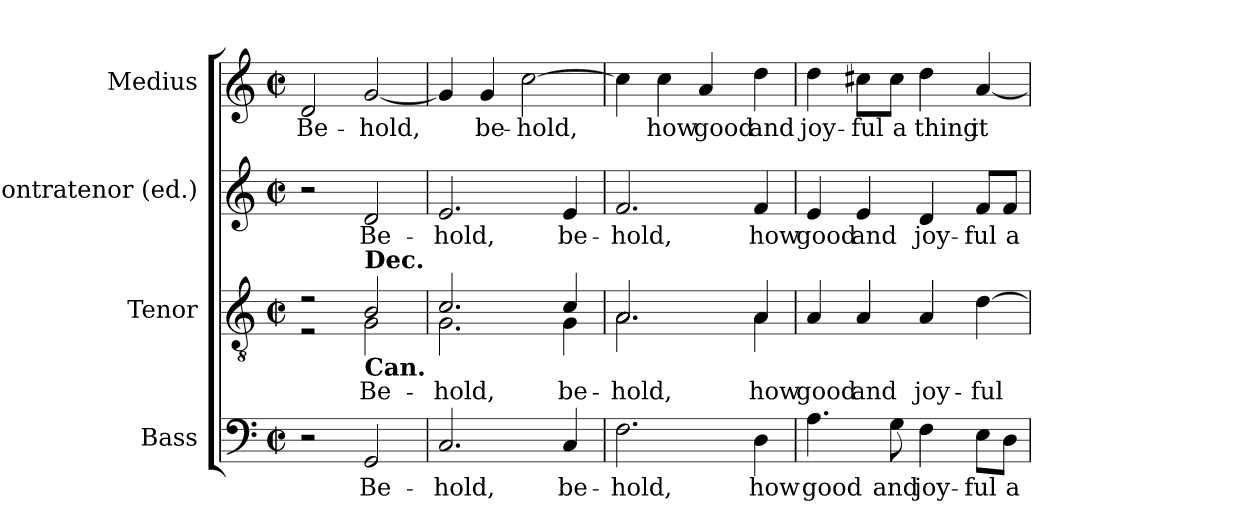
**kern	**text	**kern	**text	**kern	**text	**kern	**text
*part4	*part4	*part3	*part3	*part2	*part2	*part1	*part1
*staff4	*staff4	*staff3	*staff3	*staff2	*staff2	*staff1	*staff1
*I"Bass	*	*I"Tenor	*	*I"Contratenor (ed.)	*	*I"Medius	*
*I'B.	*	*I'T.	*	*I'Ct.	*	*I'M.	*
!!LO:PB:g=z
*clefF4	*	*clefGv2	*	*clefG2	*	*clefG2	*
*	*	*ITrd7c12	*	*	*	*	*
*k[]	*	*k[]	*	*k[]	*	*k[]	*
*C:	*	*C:	*	*C:	*	*C:	*
*M2/2	*	*M2/2	*	*M2/2	*	*M2/2	*
*met(c|)	*	*met(c|)	*	*met(c|)	*	*met(c|)	*
=1	=1	=1	=1	=1	=1	=1	=1
*	*	*^	*	*	*	*	*
!	!	!	!	!	!	!	!	!LO:LY:b:color=#000000
2r	.	2r	2r	.	2r	.	2di/	Be-
!	!LO:LY:b:color=#000000	!	!	!	!	!	!	!
!	!	!	!	!LO:LY:b:color=#000000	!	!	!	!
!	!	!	!	!	!	!LO:LY:b:color=#000000	!	!
!	!	!LO:TX:a:B:t=Dec.	!	!	!	!	!	!
!	!	!LO:TX:b:B:t=Can.	!	!	!	!	!	!
!	!	!	!	!	!	!	!	!LO:LY:b:color=#000000
2GGi/	Be-	2BBi/	2GGi\	Be-	2di/	Be-	[<2gi/	-hold,
=2	=2	=2	=2	=2	=2	=2	=2	=2
!	!LO:LY:b:color=#000000	!	!	!	!	!	!	!
!	!	!	!	!LO:LY:b:color=#000000	!	!	!	!
!	!	!	!	!	!	!LO:LY:b:color=#000000	!	!
2.Ci/	-hold,	2.Ci/	2.GGi\	-hold,	2.ei/	-hold,	4gi/]	.
!	!	!	!	!	!	!	!	!LO:LY:b:color=#000000
.	.	.	.	.	.	.	4gi/	be-
!	!	!	!	!	!	!	!	!LO:LY:b:color=#000000
.	.	.	.	.	.	.	[>2cci\	-hold,
!	!LO:LY:b:color=#000000	!	!	!	!	!	!	!
!	!	!	!	!LO:LY:b:color=#000000	!	!	!	!
!	!	!	!	!	!	!LO:LY:b:color=#000000	!	!
4Ci/	be-	4Ci/	4GGi\	be-	4ei/	be-	.	.
=3	=3	=3	=3	=3	=3	=3	=3	=3
!	!LO:LY:b:color=#000000	!	!	!	!	!	!	!
!	!	!	!	!LO:LY:b:color=#000000	!	!	!	!
!	!	!	!	!	!	!LO:LY:b:color=#000000	!	!
2.Fi\	-hold,	2.AAi/	2.AAi\	-hold,	2.fi/	-hold,	4cci\]	.
!	!	!	!	!	!	!	!	!LO:LY:b:color=#000000
.	.	.	.	.	.	.	4cci\	how
!	!	!	!	!	!	!	!	!LO:LY:b:color=#000000
.	.	.	.	.	.	.	4ai/	good
!	!LO:LY:b:color=#000000	!	!	!	!	!	!	!
!	!	!	!	!LO:LY:b:color=#000000	!	!	!	!
!	!	!	!	!	!	!LO:LY:b:color=#000000	!	!
!	!	!	!	!	!	!	!	!LO:LY:b:color=#000000
4Di\	how	4AAi/	4AAi\	how	4fi/	how	4ddi\	and
*	*	*v	*v	*	*	*	*	*
=4	=4	=4	=4	=4	=4	=4	=4
*	*	*^	*	*	*	*	*
!	!LO:LY:b:color=#000000	!	!	!	!	!	!	!
*	*	*v	*v	*	*	*	*	*
*	*	*^	*	*	*	*	*
!	!	!	!	!LO:LY:b:color=#000000	!	!	!	!
*	*	*v	*v	*	*	*	*	*
*	*	*^	*	*	*	*	*
!	!	!	!	!	!	!LO:LY:b:color=#000000	!	!
*	*	*v	*v	*	*	*	*	*
*	*	*^	*	*	*	*	*
!	!	!	!	!	!	!	!	!LO:LY:b:color=#000000
*	*	*v	*v	*	*	*	*	*
4.Ai\	good	4AAi/	good	4ei/	good	4ddi\	joy-
!	!	!	!LO:LY:b:color=#000000	!	!	!	!
!	!	!	!	!	!LO:LY:b:color=#000000	!	!
!	!	!	!	!	!	!	!LO:LY:b:color=#000000
.	.	4AAi/	and	4ei/	and	8cc#Xi\L	-ful
!	!LO:LY:b:color=#000000	!	!	!	!	!	!
!	!	!	!	!	!	!	!LO:LY:b:color=#000000
8Gi\	and	.	.	.	.	8cc#i\J	a
!	!LO:LY:b:color=#000000	!	!	!	!	!	!
!	!	!	!LO:LY:b:color=#000000	!	!	!	!
!	!	!	!	!	!LO:LY:b:color=#000000	!	!
!	!	!	!	!	!	!	!LO:LY:b:color=#000000
4Fi\	joy-	4AAi/	joy-	4di/	joy-	4ddi\	thing
!	!LO:LY:b:color=#000000	!	!	!	!	!	!
!	!	!	!LO:LY:b:color=#000000	!	!	!	!
!	!	!	!	!	!LO:LY:b:color=#000000	!	!
!	!	!	!	!	!	!	!LO:LY:b:color=#000000
8Ei\L	-ful	[>4Di\	-ful	8fi/L	-ful	[<4ai/	it
!	!LO:LY:b:color=#000000	!	!	!	!	!	!
!	!	!	!	!	!LO:LY:b:color=#000000	!	!
8Di\J	a	.	.	8fi/J	a	.	.
=	=	=	=	=	=	=	=
*-	*-	*-	*-	*-	*-	*-	*-
